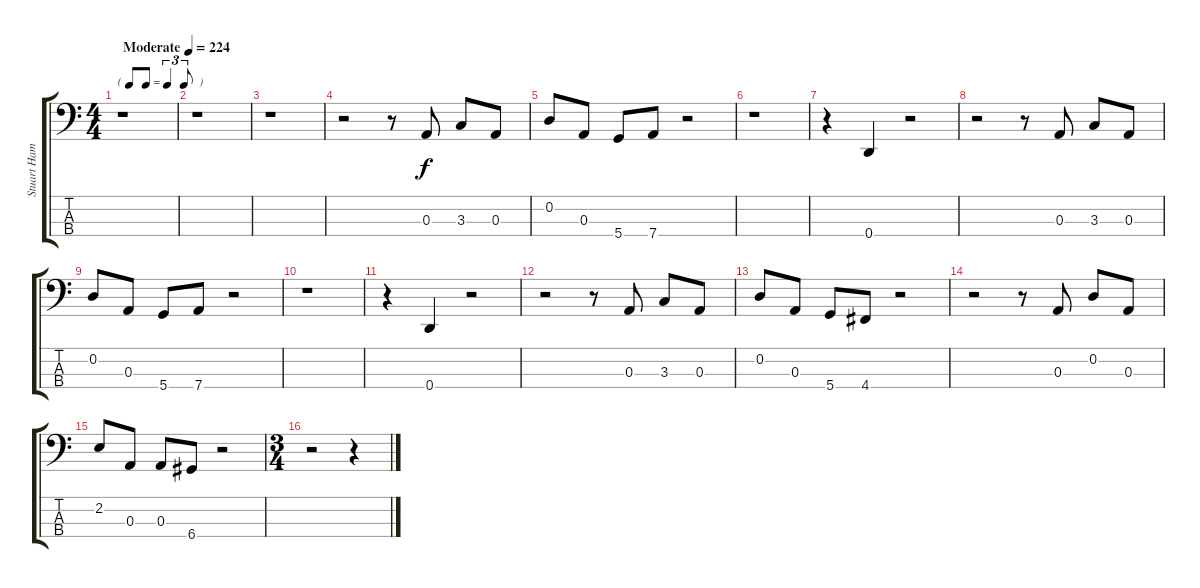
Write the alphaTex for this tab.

\track ("Stuart Hamm" "Stuart Ham") {instrument electricbasspick}
\staff {score tabs}
\tuning (G2 D2 A1 D1) {hide}
\ts (4 4)
\tf triplet8th
\tempo (224 "Moderate")
\clef f4
\ks c
r.1{dy f instrument electricbasspick} |
r.1 |
r.1 |
r.2 r.8 0.3.8 3.3.8 0.3.8 |
0.2.8 0.3.8 5.4.8 7.4.8 r.2 |
r.1 |
r.4 0.4.4 r.2 |
r.2 r.8 0.3.8 3.3.8 0.3.8 |
0.2.8 0.3.8 5.4.8 7.4.8 r.2 |
r.1 |
r.4 0.4.4 r.2 |
r.2 r.8 0.3.8 3.3.8 0.3.8 |
0.2.8 0.3.8 5.4.8 4.4.8 r.2 |
r.2 r.8 0.3.8 0.2.8 0.3.8 |
2.2.8 0.3.8 0.3.8 6.4.8 r.2 |
\ts (3 4)
r.2 r.4
